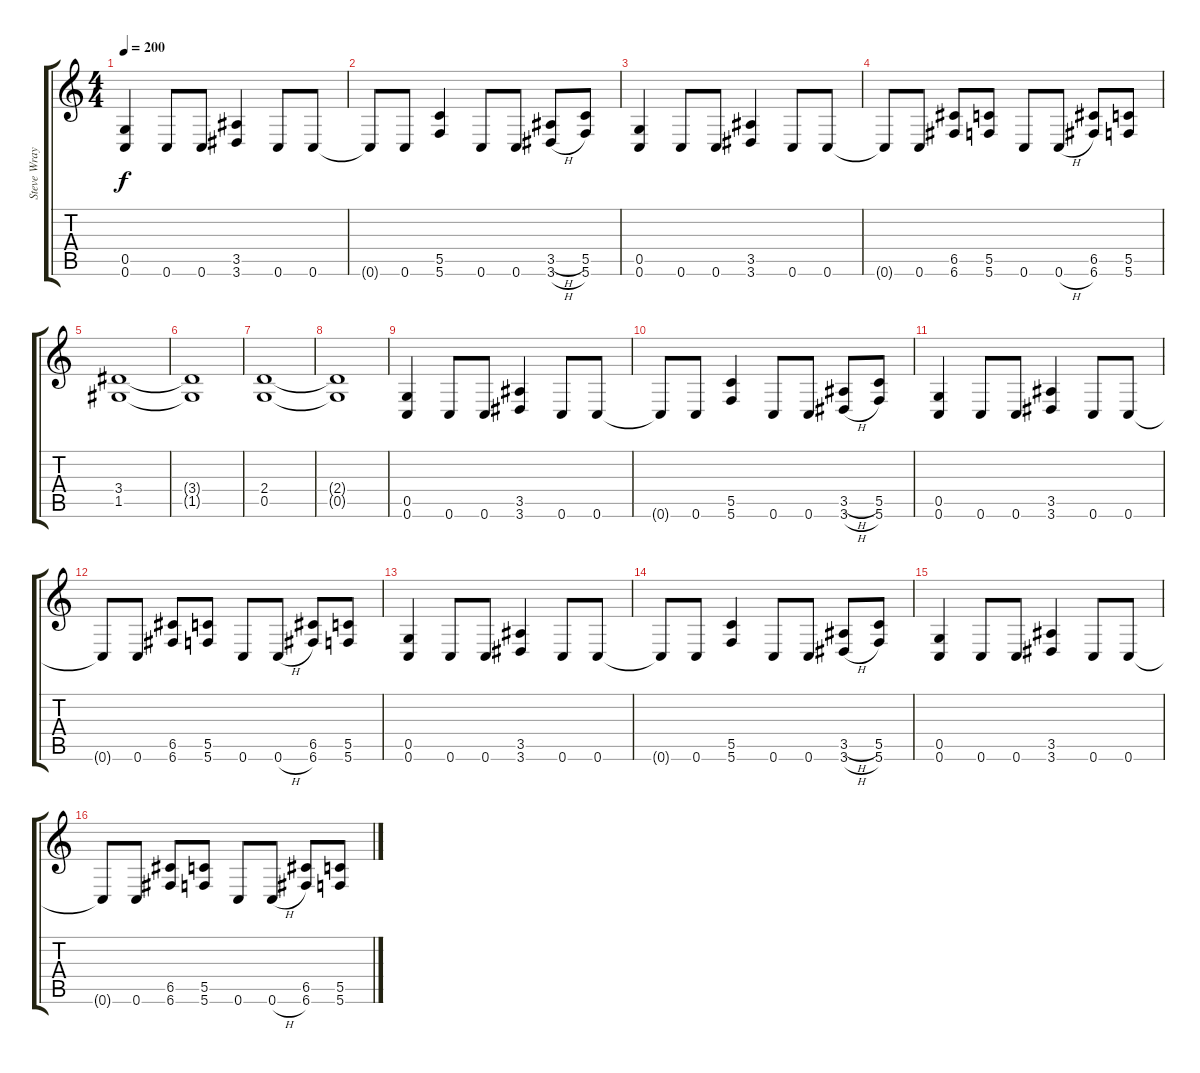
\track ("Steve Wray" "Steve Wray") {instrument distortionguitar}
\staff {score tabs}
\tuning (D4 A3 F3 C3 G2 C2) {hide}
\ts (4 4)
\tempo 200
\clef g2
\ks c
(0.5 0.6).4{dy f} 0.6.8 0.6.8 (3.5 3.6).4 0.6.8 0.6.8 |
0.6{t}.8 0.6.8 (5.5 5.6).4 0.6.8 0.6.8 (3.5{h} 3.6{h}).8 (5.5 5.6).8 |
(0.5 0.6).4 0.6.8 0.6.8 (3.5 3.6).4 0.6.8 0.6.8 |
0.6{t}.8 0.6.8 (6.5 6.6).8 (5.5 5.6).8 0.6.8 0.6{h}.8 (6.5 6.6).8 (5.5 5.6).8 |
(3.4 1.5).1 |
(3.4{t} 1.5{t}).1 |
(2.4 0.5).1 |
(2.4{t} 0.5{t}).1 |
(0.5 0.6).4 0.6.8 0.6.8 (3.5 3.6).4 0.6.8 0.6.8 |
0.6{t}.8 0.6.8 (5.5 5.6).4 0.6.8 0.6.8 (3.5{h} 3.6{h}).8 (5.5 5.6).8 |
(0.5 0.6).4 0.6.8 0.6.8 (3.5 3.6).4 0.6.8 0.6.8 |
0.6{t}.8 0.6.8 (6.5 6.6).8 (5.5 5.6).8 0.6.8 0.6{h}.8 (6.5 6.6).8 (5.5 5.6).8 |
(0.5 0.6).4 0.6.8 0.6.8 (3.5 3.6).4 0.6.8 0.6.8 |
0.6{t}.8 0.6.8 (5.5 5.6).4 0.6.8 0.6.8 (3.5{h} 3.6{h}).8 (5.5 5.6).8 |
(0.5 0.6).4 0.6.8 0.6.8 (3.5 3.6).4 0.6.8 0.6.8 |
0.6{t}.8 0.6.8 (6.5 6.6).8 (5.5 5.6).8 0.6.8 0.6{h}.8 (6.5 6.6).8 (5.5 5.6).8
